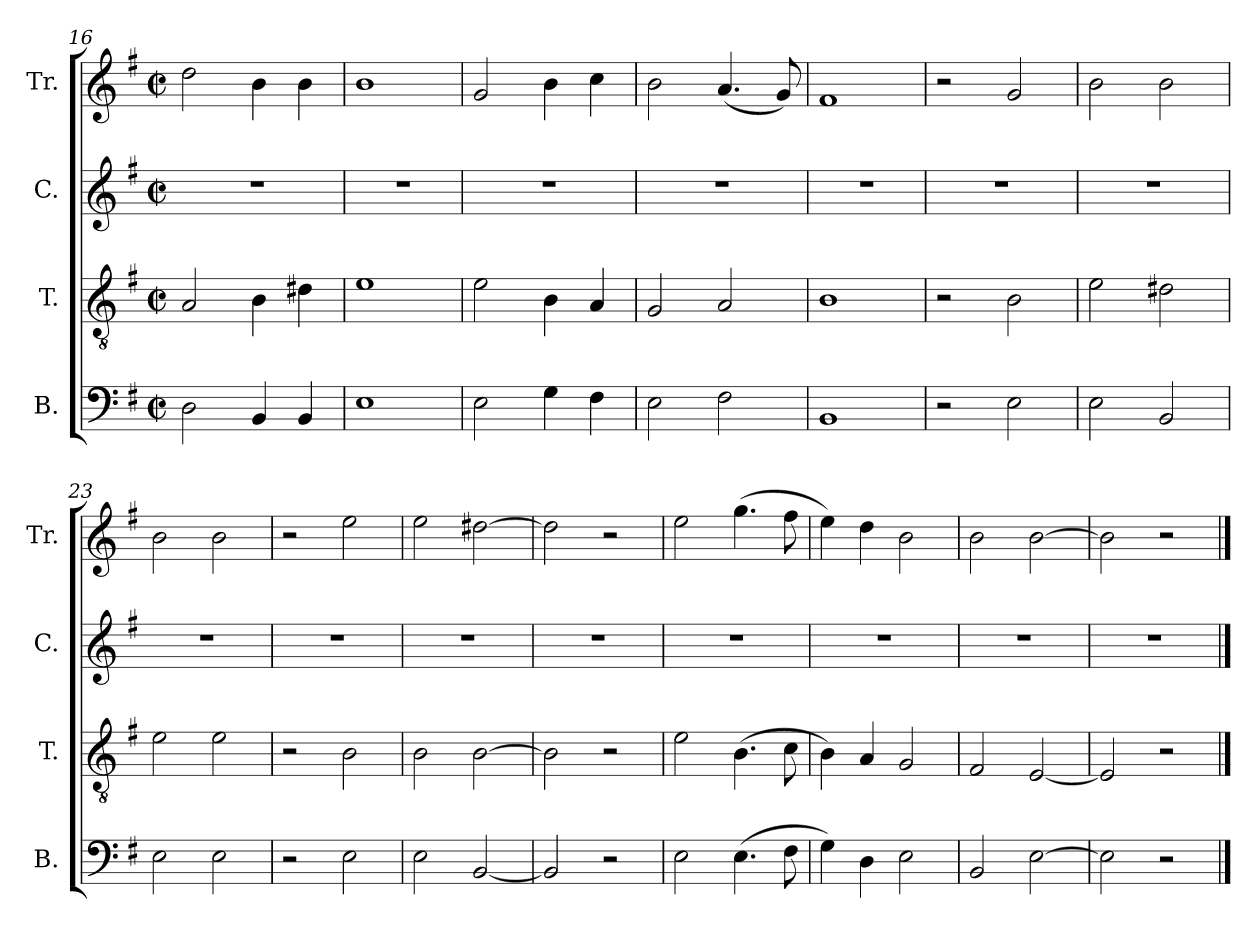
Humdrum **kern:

**kern	**kern	**kern	**kern
*part4	*part3	*part2	*part1
*staff4	*staff3	*staff2	*staff1
*I"B.	*I"T.	*I"C.	*I"Tr.
*I'B.	*I'T.	*I'C.	*I'Tr.
*clefF4	*clefGv2	*clefG2	*clefG2
*k[f#]	*k[f#]	*k[f#]	*k[f#]
*M2/2	*M2/2	*M2/2	*M2/2
*met(c|)	*met(c|)	*met(c|)	*met(c|)
=16	=16	=16	=16
2D\	2A/	1r	2dd\
4BB/	4B\	.	4b\
4BB/	4d#X\	.	4b\
=17	=17	=17	=17
1E	1e	1r	1b
=18	=18	=18	=18
2E\	2e\	1r	2g/
4G\	4B\	.	4b\
4F#\	4A/	.	4cc\
=19	=19	=19	=19
2E\	2G/	1r	2b\
2F#\	2A/	.	(<4.a/
.	.	.	8g/)
=20	=20	=20	=20
1BB	1B	1r	1f#
=21	=21	=21	=21
2r	2r	1r	2r
2E\	2B\	.	2g/
=22	=22	=22	=22
2E\	2e\	1r	2b\
2BB/	2d#X\	.	2b\
=23	=23	=23	=23
2E\	2e\	1r	2b\
2E\	2e\	.	2b\
=24	=24	=24	=24
2r	2r	1r	2r
2E\	2B\	.	2ee\
=25	=25	=25	=25
2E\	2B\	1r	2ee\
[2BB/	[2B\	.	[2dd#X\
=26	=26	=26	=26
2BB/]	2B\]	1r	2dd#\]
2r	2r	.	2r
=27	=27	=27	=27
2E\	2e\	1r	2ee\
(>4.E\	(>4.B\	.	(>4.gg\
8F#\	8c\	.	8ff#\
=28	=28	=28	=28
4G\)	4B\)	1r	4ee\)
4D\	4A/	.	4dd\
2E\	2G/	.	2b\
=29	=29	=29	=29
2BB/	2F#/	1r	2b\
[2E\	[2E/	.	[2b\
=30	=30	=30	=30
2E\]	2E/]	1r	2b\]
2r	2r	.	2r
==	==	==	==
*-	*-	*-	*-
